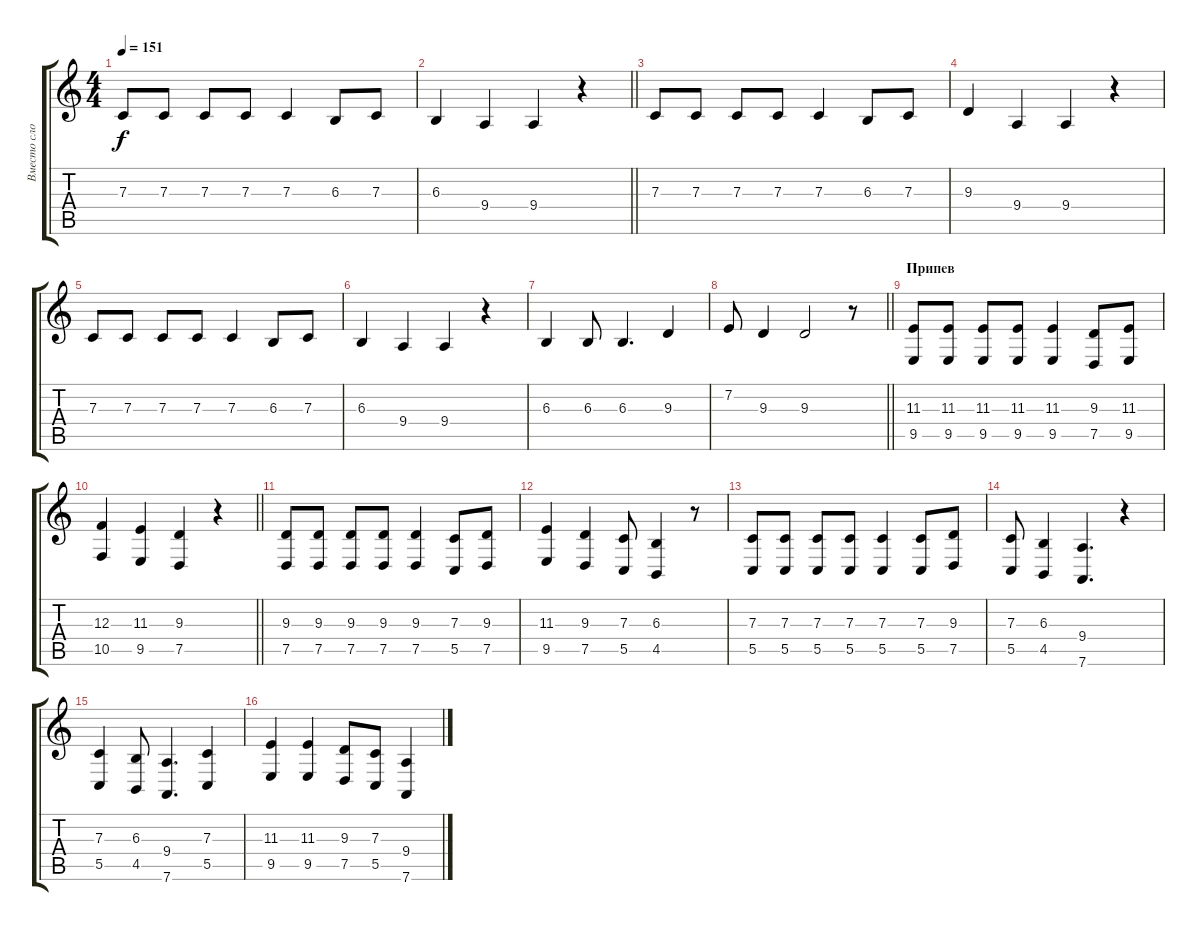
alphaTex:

\track ("Вместо слов" "Вместо сло") {instrument fx5brightness}
\staff {score tabs}
\tuning (D4 A3 F3 C3 G2 D2) {hide}
\ts (4 4)
\tempo 151
\clef g2
\ks c
7.3.8{dy f} 7.3.8 7.3.8 7.3.8 7.3.4 6.3.8 7.3.8 |
\barLineRight lightlight
6.3.4 9.4.4 9.4.4 r.4 |
7.3.8 7.3.8 7.3.8 7.3.8 7.3.4 6.3.8 7.3.8 |
9.3.4 9.4.4 9.4.4 r.4 |
7.3.8 7.3.8 7.3.8 7.3.8 7.3.4 6.3.8 7.3.8 |
6.3.4 9.4.4 9.4.4 r.4 |
6.3.4 6.3.8 6.3.4{d} 9.3.4 |
\barLineRight lightlight
7.2.8 9.3.4 9.3.2 r.8 |
\section ("" "Припев")
(11.3 9.5).8 (11.3 9.5).8 (11.3 9.5).8 (11.3 9.5).8 (11.3 9.5).4 (9.3 7.5).8 (11.3 9.5).8 |
\barLineRight lightlight
(12.3 10.5).4 (11.3 9.5).4 (9.3 7.5).4 r.4 |
(9.3 7.5).8 (9.3 7.5).8 (9.3 7.5).8 (9.3 7.5).8 (9.3 7.5).4 (7.3 5.5).8 (9.3 7.5).8 |
(11.3 9.5).4 (9.3 7.5).4 (7.3 5.5).8 (6.3 4.5).4 r.8 |
(7.3 5.5).8 (7.3 5.5).8 (7.3 5.5).8 (7.3 5.5).8 (7.3 5.5).4 (7.3 5.5).8 (9.3 7.5).8 |
(7.3 5.5).8 (6.3 4.5).4 (9.4 7.6).4{d} r.4 |
(7.3 5.5).4 (6.3 4.5).8 (9.4 7.6).4{d} (7.3 5.5).4 |
(11.3 9.5).4 (11.3 9.5).4 (9.3 7.5).8 (7.3 5.5).8 (9.4 7.6).4
